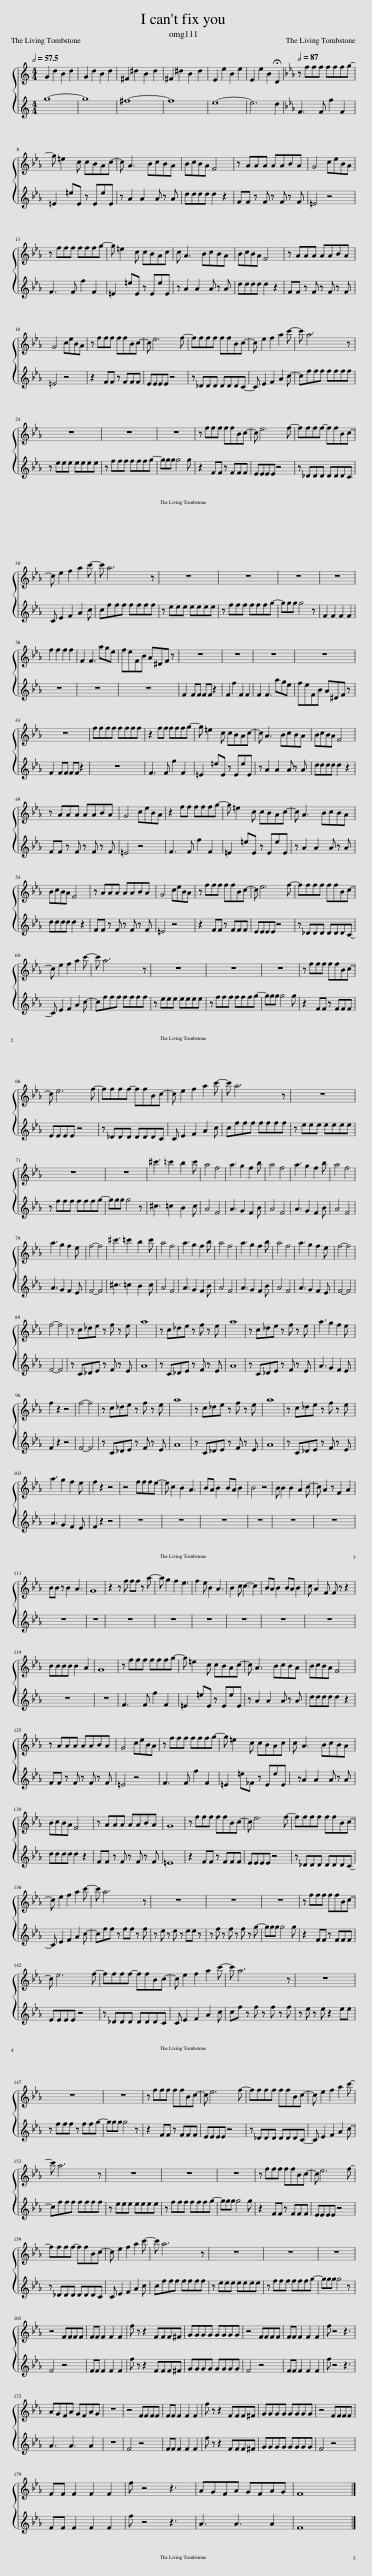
X:1
%%score { 1 | 2 }
L:1/8
Q:1/2=57
M:4/4
I:linebreak $
K:C
V:1 treble
V:2 treble
V:1
 G2 d2 B2 d2 | G2 d2 B2 d2 | ^F2 ^d2 B2 d2 | ^F2 ^d2 B2 d2 | E2 e2 B2 e2 | %5
 E2 e2 B2 !fermata!D2 |[K:Eb][Q:1/2=87] z fff fffg- |$ g =e2 c cBAc- | c A3 BcBA | BcBA F4 | %10
 z AAA AABA | G4 ceBA |$ z fff fffg- | g =e2 c cBAc | c A3 BcBA | %15
 BcBA F4 | z AAA AABA |$ G4 ceBA | z fff ffBc- | c e6 f- | %20
 ffff ffBc- | c e2 f2 a2 c'- | c' a6 z |$ z8 | z8 | %25
 z8 | z fff ffBc- | c e6 f- | ffff- ffBc- |$ c e2 f2 a2 c'- | %30
 c' a6 z | z8 | z8 | z8 | z8 |$ %35
 f2 f2 f2 f2 | F2 F3 age | feFB A^DF z | z8 | z8 | %40
 z8 | z8 |$ z8 | ffff ffff | z2 ff fffg- | %45
 g =e2 c cBAc- | c A3 BcBA | BcBA F4 |$ z AAA AABA | G4 ceBA | %50
 z2 ff fffg- | g =e2 c cBAc- | c A3 BcBA |$ BcBA F4 | z AAA AABA | %55
 G4 ceBA | z fff ffBc- | c e6 f- | ffff ffBc- |$ c e2 f2 a2 c'- | %60
 c' a6 z | z8 | z8 | z8 | z fff ffBc- |$ %65
 c e6 f- | ffff- ffBc- | c e2 f2 a2 c'- | c' a6 z | z8 |$ %70
 z8 | z8 | ^c'3 =c'2 b2 c' | a4 f4 | a3 g2 f2 b | %75
 a4 f4 | a3 g2 f2 b | a4 f4 |$ a3 g2 f2 e | f4- f4 | %80
 ^c'3 =c'2 b2 c' | a4 f4 | a3 g2 f2 b | a4 f4 | a3 g2 f2 b | %85
 a4 f4 | a3 g2 f2 e | f4- f4 |$ f4- f4 | z c_de z f z e | %90
 a8 | z c_de z f z e | a8 | z c_de z f z e | a3 g2 f2 e |$ %95
 f2 z2 z4 | f4- f4 | z c_de z f z e | a8 | z c_de z f z e | %100
 a8 | z c_de z f z e |$ a3 g2 f2 e | f2 z2 z4 | z4 fffe- | %105
 e c2 B2 A3 | BA B2 BA B2 | B4 z4 | B B2 B2 A2 c- | c A2 z F2 A2 |$ %110
 BB z B2 A3 | G8 | z2 z f ff z a- | a g2 f2 e3 | f2 e B2 A3 | %115
 B2 c c3- c2 | BA B2 BA B2 | c A2 F F z z2 |$ BBBB B2 A2 | G8 | %120
 z fff fffg- | g =e2 c cBAc- | c A3 BcBA | BcBA F4 |$ z AAA AABA | %125
 G4 ceBA | z fff fffg- | g =e2 c cBAc | c A3 BcBA |$ BcBA F4 | %130
 z AAA AABA | G8 | z fff ffBc- | c e6 f- | ffff ffBc- |$ %135
 c e2 f2 a2 c'- | c' a6 z | z8 | z8 | z8 | %140
 z fff ffBc- |$ c e6 f- | ffff- ffBc- | c e2 f2 a2 c'- | c' a6 z | %145
 z8 |$ z8 | z8 | z fff ffBc- | c e6 f- | %150
 ffff ffBc- | c e2 f2 a2 c'- |$ c' a6 z | z8 | z8 | %155
 z8 | z fff ffBc- | c e6 f- |$ ffff- ffBc- | c e2 f2 a2 c'- | %160
 c' a6 z | z8 | z8 | z8 |$ z4 FFFF | %165
 FF F2 F2 F2 | f z z2 FFF^F | GGGG GGGG | z4 FFFF | FF F2 F2 F2 | %170
 f z4 z3 |$ AGFA GFAG | z8 | z4 FFFF | FF F2 F2 F2 | %175
 f z z2 FFF^F | GGGG GGGG | z4 FFFF |$ FF F2 F2 F2 | f z4 z3 | %180
 AGFA GFAG | F8 |] %182
V:2
 g8- | g8 | ^f8- | f8 | e8- | %5
 e6 d2 |[K:Eb] F3 F f2 F2 |$ =E2 =eE z EeE | z A2 A2 A z A | dddd d2 z2 | %10
 FF z F z F z F | =E4 z4 |$ F3 F f2 F2 | =E2 =eE z EeE | z A2 A2 A z A | %15
 dddd d2 z2 | FF z F z F z F |$ =E4 z4 | z2 FF z FFF | EEEE z4 | %20
 z _DDD DDDC- | C E2 F2 A2 c- | cfff ffff |$ z eee eeee | z fff fffg- | %25
 ggg g4 g | z2 FF z FFF | EEEE z4 | z _DDD DDDC |$ C E2 F2 A2 c | %30
 cfff ffff | z eee eeee | z fff fffg- | ggg g4 z | F2 F2 F2 F2 |$ %35
 z8 | z8 | z8 | F2 FF FF z2 | F2 f2 F2 F2 | %40
 F2 F3 age | feFB A^DF z |$ F2 FF FF z2 | z8 | F3 F f2 F2 | %45
 =E2 =eE z EeE | z A2 A2 A z A | dddd d2 z2 |$ FF z F z F z F | =E4 z4 | %50
 F3 F f2 F2 | =E2 =eE z EeE | z A2 A2 A z A |$ dddd d2 z2 | FF z F z F z F | %55
 =E4 z4 | z2 FF z FFF | EEEE z4 | z _DDD DDDC- |$ C E2 F2 A2 c- | %60
 cfff ffff | z eee eeee | z fff fffg- | ggg g4 g | z2 FF z FFF |$ %65
 EEEE z4 | z _DDD DDDC | C E2 F2 A2 c | cfff ffff | z eee eeee |$ %70
 z fff fffg- | ggg g4 z | ^c3 =c2 B2 c | A4 F4 | A3 G2 F2 B | %75
 A4 F4 | A3 G2 F2 B | A4 F4 |$ A3 G2 F2 E | F4- F4 | %80
 ^c3 =c2 B2 c | A4 F4 | A3 G2 F2 B | A4 F4 | A3 G2 F2 B | %85
 A4 F4 | A3 G2 F2 E | F4- F4 |$ F4- F4 | z C_DE z F z E | %90
 A8 | z C_DE z F z E | A8 | z C_DE z F z E | A3 G2 F2 E |$ %95
 F2 z2 z4 | F4- F4 | z C_DE z F z E | A8 | z C_DE z F z E | %100
 A8 | z C_DE z F z E |$ A3 G2 F2 E | F2 z2 z4 | z8 | %105
 z8 | z8 | z8 | z8 | z8 |$ %110
 z8 | z8 | z8 | z8 | z8 | %115
 z8 | z8 | z8 |$ z8 | z8 | %120
 F3 F f2 F2 | =E2 =eE z EeE | z A2 A2 A z A | dddd d2 z2 |$ FF z F z F z F | %125
 =E4 z4 | F3 F f2 F2 | =E2 =e_F z EeE | z A2 A2 A z A |$ dddd d2 z2 | %130
 FF z F z F z F | =E8 | z2 FF z FFF | EEEE z4 | z _DDD DDDC- |$ %135
 C E2 F2 A2 c- | cff z ff z f | z e z e z ee z | z f z f z f z g- | ggg g4 g | %140
 z2 FF z FFF |$ EEEE z4 | z _DDD DDDC | C E2 F2 A2 c | cf z f z f z f | %145
 z e z e z2 ee |$ z fff z ffg- | ggg g4 z | z2 FF z FFF | EEEE z4 | %150
 z _DDD DDDC- | C E2 F2 A2 c- |$ cfff ffff | z eee eeee | z fff fffg- | %155
 ggg g4 g | z2 FF z FFF | EEEE z4 |$ z _DDD DDDC | C E2 F2 A2 c | %160
 cfff ffff | z eee eeee | z fff fffg- | ggg g4 z |$ F4 z4 | %165
 FF F2 F2 F2 | f z z2 FFF^F | GGGG GGGG | F4 z4 | FF F2 F2 F2 | %170
 f z4 z3 |$ A3 A3 A2 | z8 | F4 z4 | FF F2 F2 F2 | %175
 f z z2 FFF^F | GGGG GGGG | F4 z4 |$ FF F2 F2 F2 | f z4 z3 | %180
 A3 A3 A2 | F8 |] %182
